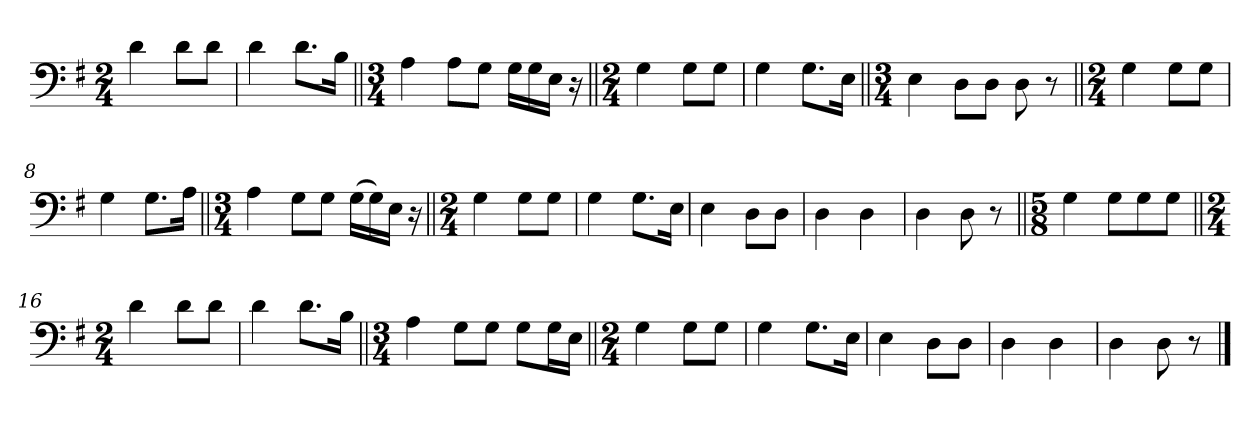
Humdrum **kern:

**kern
*part1
*staff1
*clefF4
*k[f#]
*M2/4
=1
4d\
8d\L
8d\J
=2
4d\
8.d\L
16B\Jk
=3||
*M3/4
4A\
8A\L
8G\J
16G\LL
16G\
16E\JJ
16r
=4||
*M2/4
4G\
8G\L
8G\J
=5
4G\
8.G\L
16E\Jk
=6||
*M3/4
4E\
8D\L
8D\J
8D\
8r
=7||
*M2/4
4G\
8G\L
8G\J
=8
4G\
8.G\L
16A\Jk
=9||
*M3/4
4A\
8G\L
8G\J
(16G\LL
16G\)
16E\JJ
16r
=10||
*M2/4
4G\
8G\L
8G\J
=11
4G\
8.G\L
16E\Jk
=12
4E\
8D\L
8D\J
=13
4D\
4D\
=14
4D\
8D\
8r
=15||
*M5/8
4G\
8G\L
8G\
8G\J
=16||
*M2/4
4d\
8d\L
8d\J
=17
4d\
8.d\L
16B\Jk
=18||
*M3/4
4A\
8G\L
8G\J
8G\L
16G\L
16E\JJ
=19||
*M2/4
4G\
8G\L
8G\J
=20
4G\
8.G\L
16E\Jk
=21
4E\
8D\L
8D\J
=22
4D\
4D\
=23
4D\
8D\
8r
==
*-
